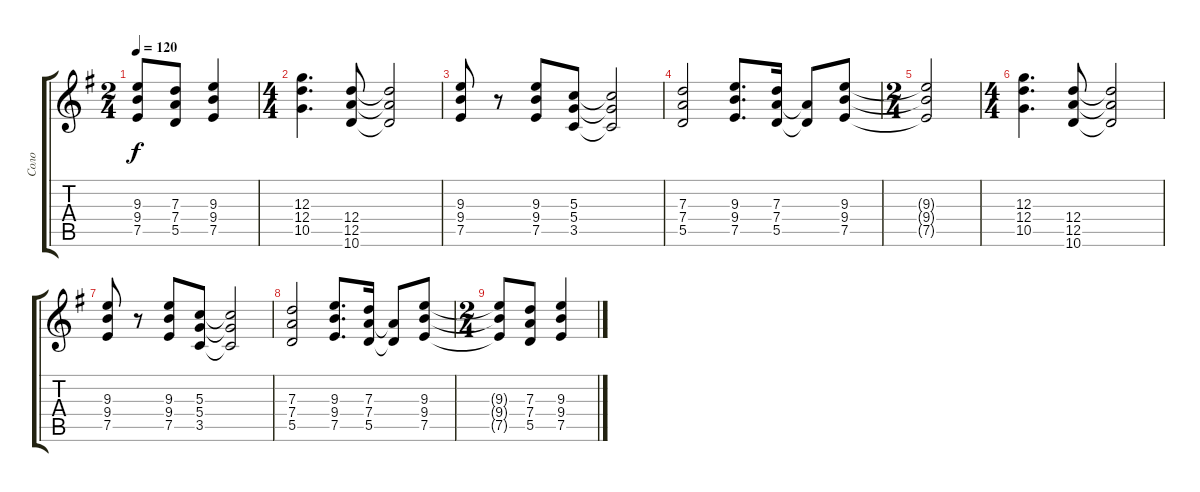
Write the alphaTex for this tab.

\track ("Соло" "Соло") {instrument distortionguitar}
\staff {score tabs}
\tuning (E4 B3 G3 D3 A2 E2) {hide}
\ts (2 4)
\tempo 120
\clef g2
\ks g
(9.3{t} 9.4{t} 7.5{t}).8{dy f} (7.3 7.4 5.5).8 (9.3 9.4 7.5).4 |
\ts (4 4)
(12.3 12.4 10.5).4{d volume 6} (12.4 12.5 10.6).8 (12.4{t} 12.5{t} 10.6{t}).2 |
(9.3 9.4 7.5).8 r.8 (9.3 9.4 7.5).8 (5.3 5.4 3.5).8 (5.3{t} 5.4{t} 3.5{t}).2 |
(7.3 7.4 5.5).2 (9.3 9.4 7.5).8{d} (7.3 7.4 5.5).16 (7.4{t} 5.5{t}).8 (9.3 9.4 7.5).8 |
\ts (2 4)
(9.3{t} 9.4{t} 7.5{t}).2 |
\ts (4 4)
(12.3 12.4 10.5).4{d volume 0} (12.4 12.5 10.6).8 (12.4{t} 12.5{t} 10.6{t}).2 |
(9.3 9.4 7.5).8 r.8 (9.3 9.4 7.5).8 (5.3 5.4 3.5).8 (5.3{t} 5.4{t} 3.5{t}).2 |
(7.3 7.4 5.5).2 (9.3 9.4 7.5).8{d} (7.3 7.4 5.5).16 (7.4{t} 5.5{t}).8 (9.3 9.4 7.5).8 |
\ts (2 4)
(9.3{t} 9.4{t} 7.5{t}).8 (7.3 7.4 5.5).8 (9.3 9.4 7.5).4
